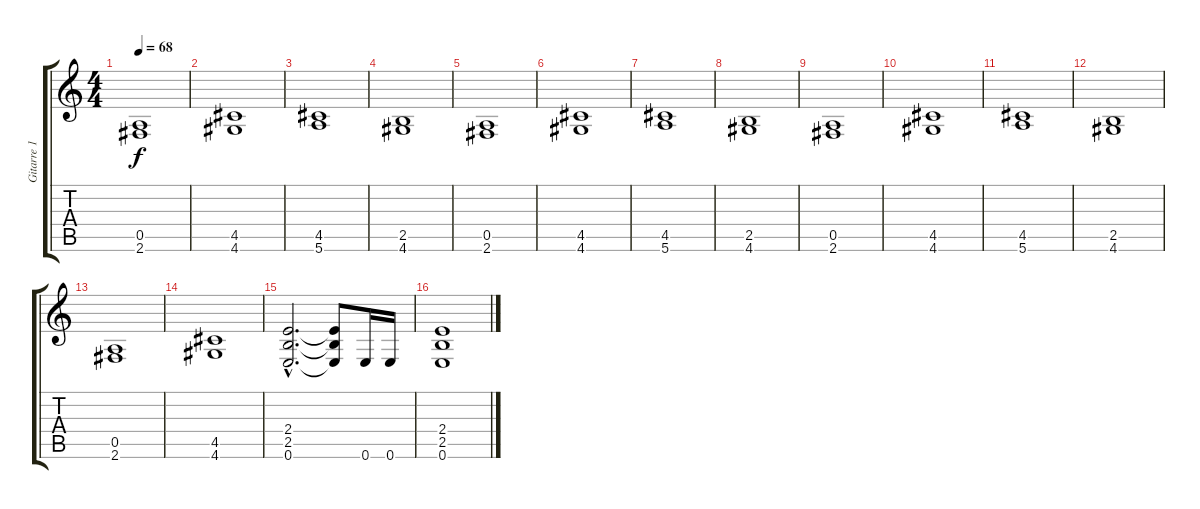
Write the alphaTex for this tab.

\track ("Gitarre 1" "Gitarre 1") {instrument distortionguitar}
\staff {score tabs}
\tuning (E4 B3 G3 D3 A2 E2) {hide}
\ts (4 4)
\tempo 68
\clef g2
\ks c
(0.5 2.6).1{dy f} |
(4.5 4.6).1 |
(4.5 5.6).1 |
(2.5 4.6).1 |
(0.5 2.6).1 |
(4.5 4.6).1 |
(4.5 5.6).1 |
(2.5 4.6).1 |
(0.5 2.6).1 |
(4.5 4.6).1 |
(4.5 5.6).1 |
(2.5 4.6).1 |
(0.5 2.6).1 |
(4.5 4.6).1 |
(2.4{hac} 2.5{hac} 0.6{hac}).2{d} (2.4{t} 2.5{t} 0.6{t}).8 0.6.16 0.6.16 |
(2.4 2.5 0.6).1
